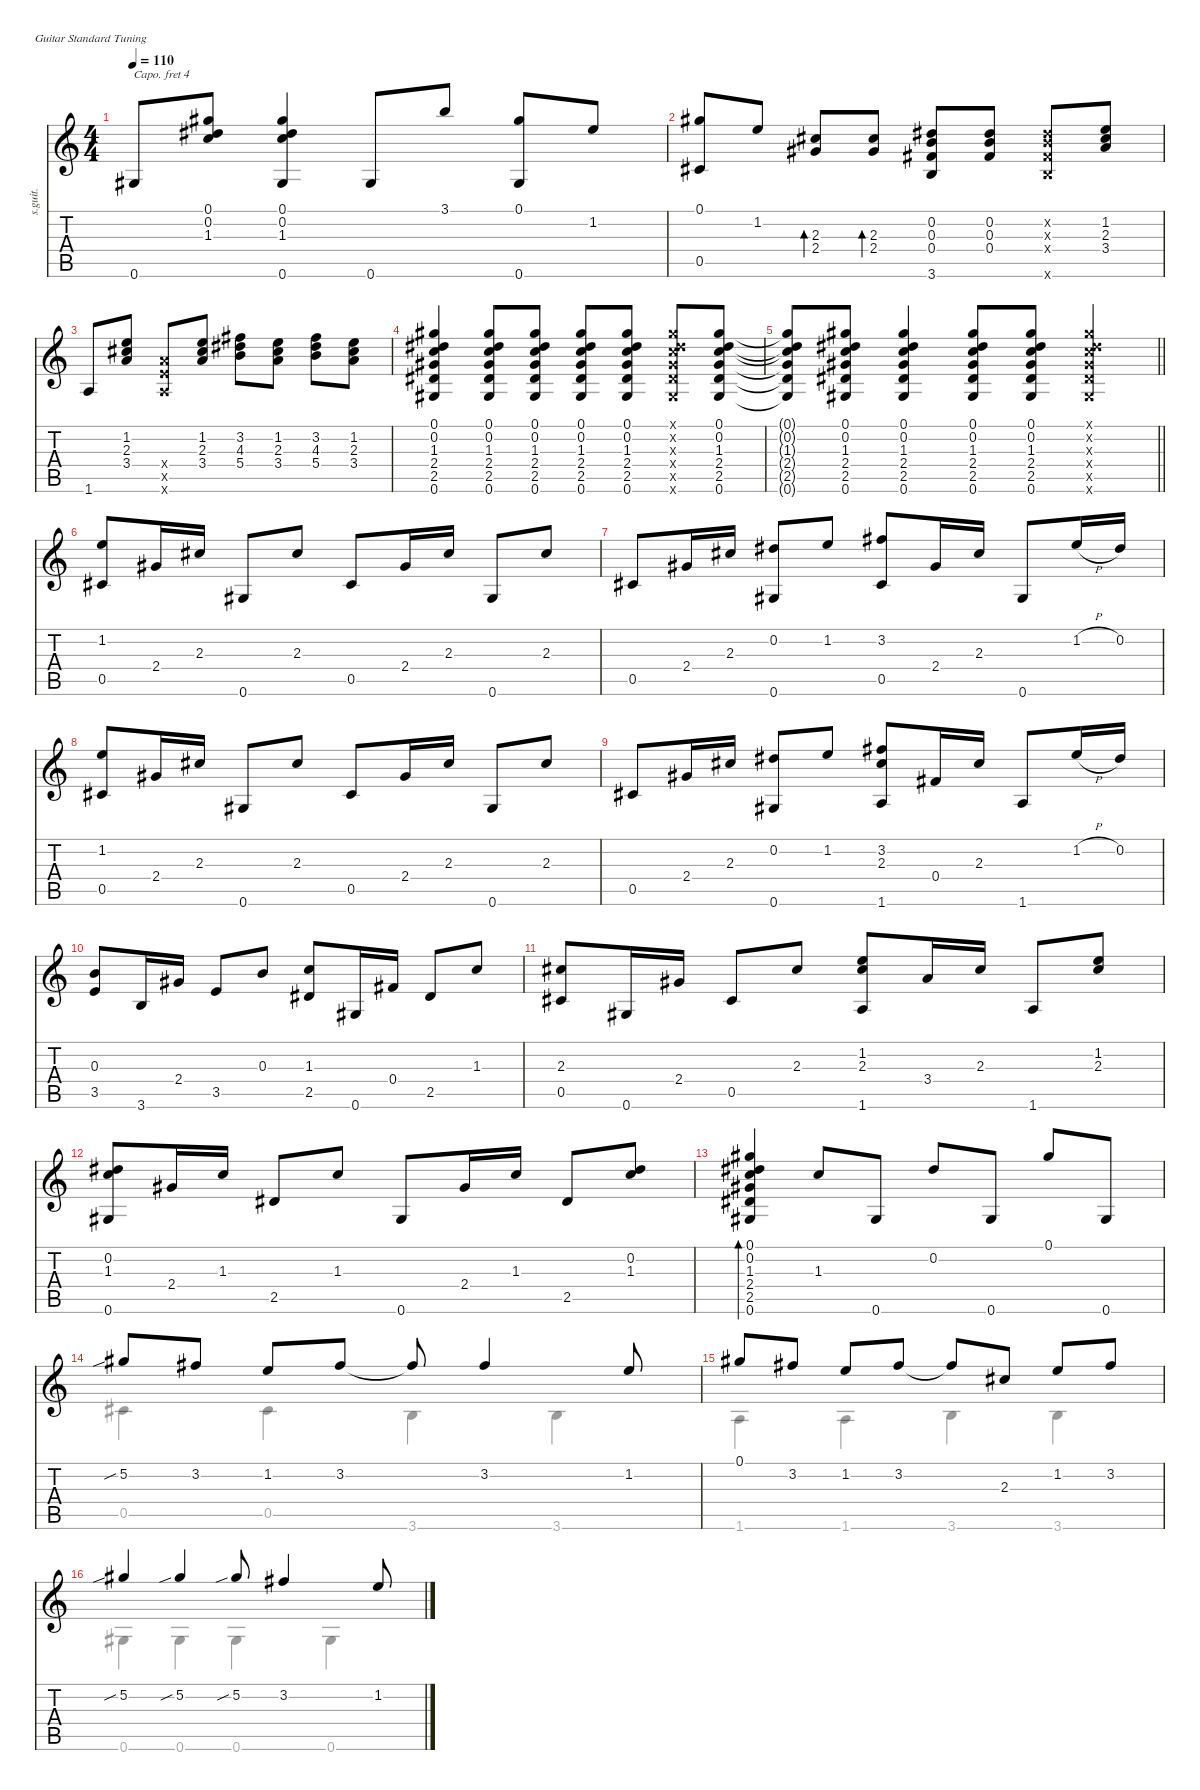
\defaultSystemsLayout 4
\hideDynamics
\bracketExtendMode nobrackets
\track ("Untitled" "s.guit.") {instrument acousticguitarsteel}
\staff {score tabs}
\capo 4
\tuning (E4 B3 G3 D3 A2 E2)
\voice
\ts (4 4)
\tempo 110
\clef g2
\ks c
0.6{acc #}.8{dy f beam Up} (0.1{acc #} 0.2{acc #} 1.3).8{beam Up} (0.1{acc #} 0.2{acc #} 1.3 0.6{acc #}).4{beam Up} 0.6{acc #}.8{beam Up} 3.1.8{beam Up} (0.1{acc #} 0.6{acc #}).8{beam Up} 1.2.8{beam Up} |
(0.1{acc #} 0.5{acc #}).8{beam Up} 1.2.8{beam Up} (2.3{acc #} 2.4{acc #}).8{bd 30 beam Up} (2.3{acc #} 2.4{acc #}).8{bd 30 beam Up} (0.2{acc #} 0.3 0.4{acc #} 3.6).8{beam Up} (0.2{acc #} 0.3 0.4{acc #}).8{beam Up} (0.2{x acc #} 0.3{x} 0.4{x acc #} 3.6{x}).8{beam Up} (1.2 2.3{acc #} 3.4).8{beam Up} |
1.6.8{beam Up} (1.2 2.3{acc #} 3.4).8{beam Up} (3.4{x} 3.5{x} 1.6{x}).8{beam Up} (1.2 2.3{acc #} 3.4).8{beam Up} (3.2{acc #} 4.3{acc #} 5.4).8{beam Down} (1.2 2.3{acc #} 3.4).8{beam Down} (3.2{acc #} 4.3{acc #} 5.4).8{beam Down} (1.2 2.3{acc #} 3.4).8{beam Down} |
(0.1{acc #} 0.2{acc #} 1.3 2.4{acc #} 2.5{acc #} 0.6{acc #}).4{beam Up} (0.1{acc #} 0.2{acc #} 1.3 2.4{acc #} 2.5{acc #} 0.6{acc #}).8{beam Up} (0.1{acc #} 0.2{acc #} 1.3 2.4{acc #} 2.5{acc #} 0.6{acc #}).8{beam Up} (0.1{acc #} 0.2{acc #} 1.3 2.4{acc #} 2.5{acc #} 0.6{acc #}).8{beam Up} (0.1{acc #} 0.2{acc #} 1.3 2.4{acc #} 2.5{acc #} 0.6{acc #}).8{beam Up} (0.1{x acc #} 0.2{x acc #} 1.3{x} 2.4{x acc #} 2.5{x acc #} 0.6{x acc #}).8{beam Up} (0.1{acc #} 0.2{acc #} 1.3 2.4{acc #} 2.5{acc #} 0.6{acc #}).8{beam Up} |
\barLineRight lightlight
(0.1{t acc #} 0.2{t acc #} 1.3{t} 2.4{t acc #} 2.5{t acc #} 0.6{t acc #}).8{beam Up} (0.1{acc #} 0.2{acc #} 1.3 2.4{acc #} 2.5{acc #} 0.6{acc #}).8{beam Up} (0.1{acc #} 0.2{acc #} 1.3 2.4{acc #} 2.5{acc #} 0.6{acc #}).4{beam Up} (0.1{acc #} 0.2{acc #} 1.3 2.4{acc #} 2.5{acc #} 0.6{acc #}).8{beam Up} (0.1{acc #} 0.2{acc #} 1.3 2.4{acc #} 2.5{acc #} 0.6{acc #}).8{beam Up} (0.1{x acc #} 0.2{x acc #} 1.3{x} 2.4{x acc #} 2.5{x acc #} 0.6{x acc #}).4{beam Up} |
(1.2 0.5{acc #}).8{beam Up} 2.4{acc #}.16{beam Up} 2.3{acc #}.16{beam Up} 0.6{acc #}.8{beam Up} 2.3{acc #}.8{beam Up} 0.5{acc #}.8{beam Up} 2.4{acc #}.16{beam Up} 2.3{acc #}.16{beam Up} 0.6{acc #}.8{beam Up} 2.3{acc #}.8{beam Up} |
0.5{acc #}.8{beam Up} 2.4{acc #}.16{beam Up} 2.3{acc #}.16{beam Up} (0.2{acc #} 0.6{acc #}).8{beam Up} 1.2.8{beam Up} (3.2{acc #} 0.5{acc #}).8{beam Up} 2.4{acc #}.16{beam Up} 2.3{acc #}.16{beam Up} 0.6{acc #}.8{beam Up} 1.2{h}.16{beam Up} 0.2{acc #}.16{beam Up} |
(1.2 0.5{acc #}).8{beam Up} 2.4{acc #}.16{beam Up} 2.3{acc #}.16{beam Up} 0.6{acc #}.8{beam Up} 2.3{acc #}.8{beam Up} 0.5{acc #}.8{beam Up} 2.4{acc #}.16{beam Up} 2.3{acc #}.16{beam Up} 0.6{acc #}.8{beam Up} 2.3{acc #}.8{beam Up} |
0.5{acc #}.8{beam Up} 2.4{acc #}.16{beam Up} 2.3{acc #}.16{beam Up} (0.2{acc #} 0.6{acc #}).8{beam Up} 1.2.8{beam Up} (3.2{acc #} 2.3{acc #} 1.6).8{beam Up} 0.4{acc #}.16{beam Up} 2.3{acc #}.16{beam Up} 1.6.8{beam Up} 1.2{h}.16{beam Up} 0.2{acc #}.16{beam Up} |
(0.3 3.5).8{beam Up} 3.6.16{beam Up} 2.4{acc #}.16{beam Up} 3.5.8{beam Up} 0.3.8{beam Up} (1.3 2.5{acc #}).8{beam Up} 0.6{acc #}.16{beam Up} 0.4{acc #}.16{beam Up} 2.5{acc #}.8{beam Up} 1.3.8{beam Up} |
(2.3{acc #} 0.5{acc #}).8{beam Up} 0.6{acc #}.16{beam Up} 2.4{acc #}.16{beam Up} 0.5{acc #}.8{beam Up} 2.3{acc #}.8{beam Up} (1.2 2.3{acc #} 1.6).8{beam Up} 3.4.16{beam Up} 2.3{acc #}.16{beam Up} 1.6.8{beam Up} (1.2 2.3{acc #}).8{beam Up} |
(0.2{acc #} 1.3 0.6{acc #}).8{beam Up} 2.4{acc #}.16{beam Up} 1.3.16{beam Up} 2.5{acc #}.8{beam Up} 1.3.8{beam Up} 0.6{acc #}.8{beam Up} 2.4{acc #}.16{beam Up} 1.3.16{beam Up} 2.5{acc #}.8{beam Up} (0.2{acc #} 1.3).8{beam Up} |
(0.1{acc #} 0.2{acc #} 1.3 2.4{acc #} 2.5{acc #} 0.6{acc #}).4{bd 30 beam Up} 1.3.8{beam Up} 0.6{acc #}.8{beam Up} 0.2{acc #}.8{beam Up} 0.6{acc #}.8{beam Up} 0.1{acc #}.8{beam Up} 0.6{acc #}.8{beam Up} |
5.2{sib acc #}.8{beam Up} 3.2{acc #}.8{beam Up} 1.2.8{beam Up} 3.2{acc #}.8{beam Up} 3.2{t acc #}.8{beam Up} 3.2{acc #}.4{beam Up} 1.2.8{beam Up} |
0.1{acc #}.8{beam Up} 3.2{acc #}.8{beam Up} 1.2.8{beam Up} 3.2{acc #}.8{beam Up} 3.2{t acc #}.8{beam Up} 2.3{acc #}.8{beam Up} 1.2.8{beam Up} 3.2{acc #}.8{beam Up} |
5.2{sib acc #}.4{beam Up} 5.2{sib acc #}.4{beam Up} 5.2{sib acc #}.8{beam Up} 3.2{acc #}.4{beam Up} 1.2.8{beam Up}
\voice
\clef g2
\ottava regular
\simile none
\ks c
|
|
|
|
\barLineRight lightlight
|
|
|
|
|
|
|
|
|
0.5{acc #}.4{beam Down} 0.5{acc #}.4{beam Down} 3.6.4{beam Down} 3.6.4{beam Down} |
1.6.4{beam Down} 1.6.4{beam Down} 3.6.4{beam Down} 3.6.4{beam Down} |
0.6{acc #}.4{beam Down} 0.6{acc #}.4{beam Down} 0.6{acc #}.4{beam Down} 0.6{acc #}.4{beam Down}
